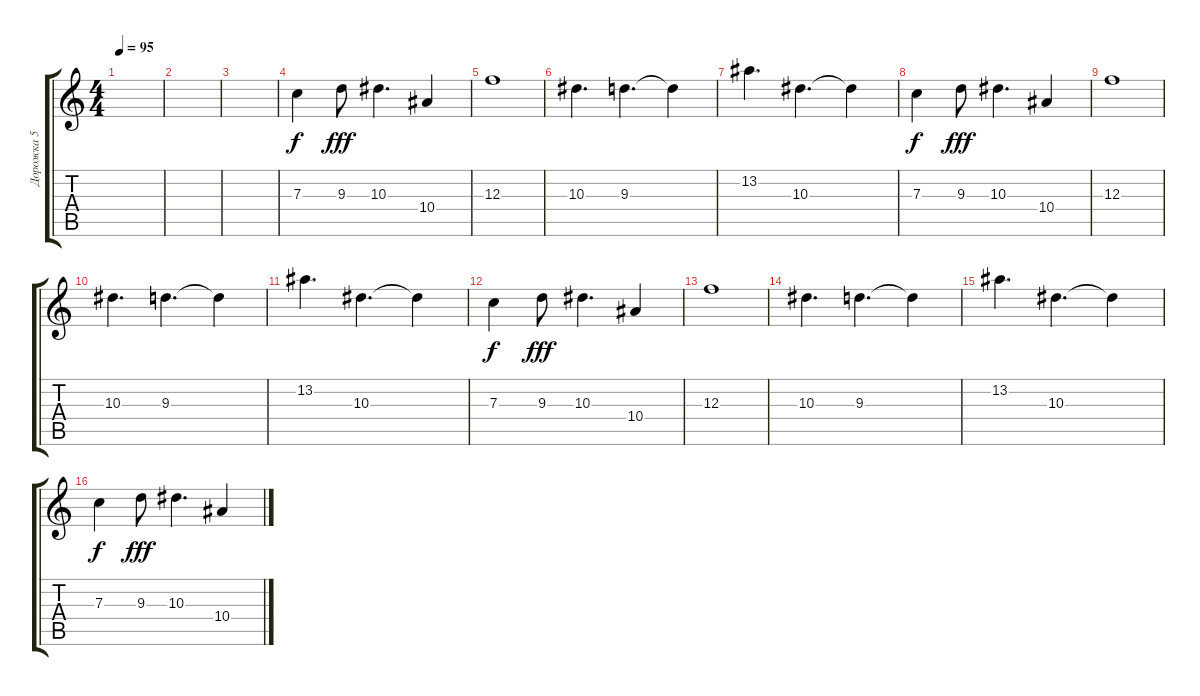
\track ("Дорожка 5" "Дорожка 5") {instrument distortionguitar}
\staff {score tabs}
\tuning (D4 A3 F3 C3 G2 C2) {hide}
\ts (4 4)
\tempo 95
\clef g2
\ks c
|
|
|
7.3.4{dy f instrument electricguitarjazz} 9.3.8{dy fff} 10.3.4{d} 10.4.4 |
12.3.1 |
10.3.4{d} 9.3.4{d} 9.3{t}.4 |
13.2.4{d} 10.3.4{d} 10.3{t}.4 |
7.3.4{dy f instrument electricguitarjazz} 9.3.8{dy fff} 10.3.4{d} 10.4.4 |
12.3.1 |
10.3.4{d} 9.3.4{d} 9.3{t}.4 |
13.2.4{d} 10.3.4{d} 10.3{t}.4 |
7.3.4{dy f instrument electricguitarjazz} 9.3.8{dy fff} 10.3.4{d} 10.4.4 |
12.3.1 |
10.3.4{d} 9.3.4{d} 9.3{t}.4 |
13.2.4{d} 10.3.4{d} 10.3{t}.4 |
7.3.4{dy f instrument electricguitarjazz} 9.3.8{dy fff} 10.3.4{d} 10.4.4
